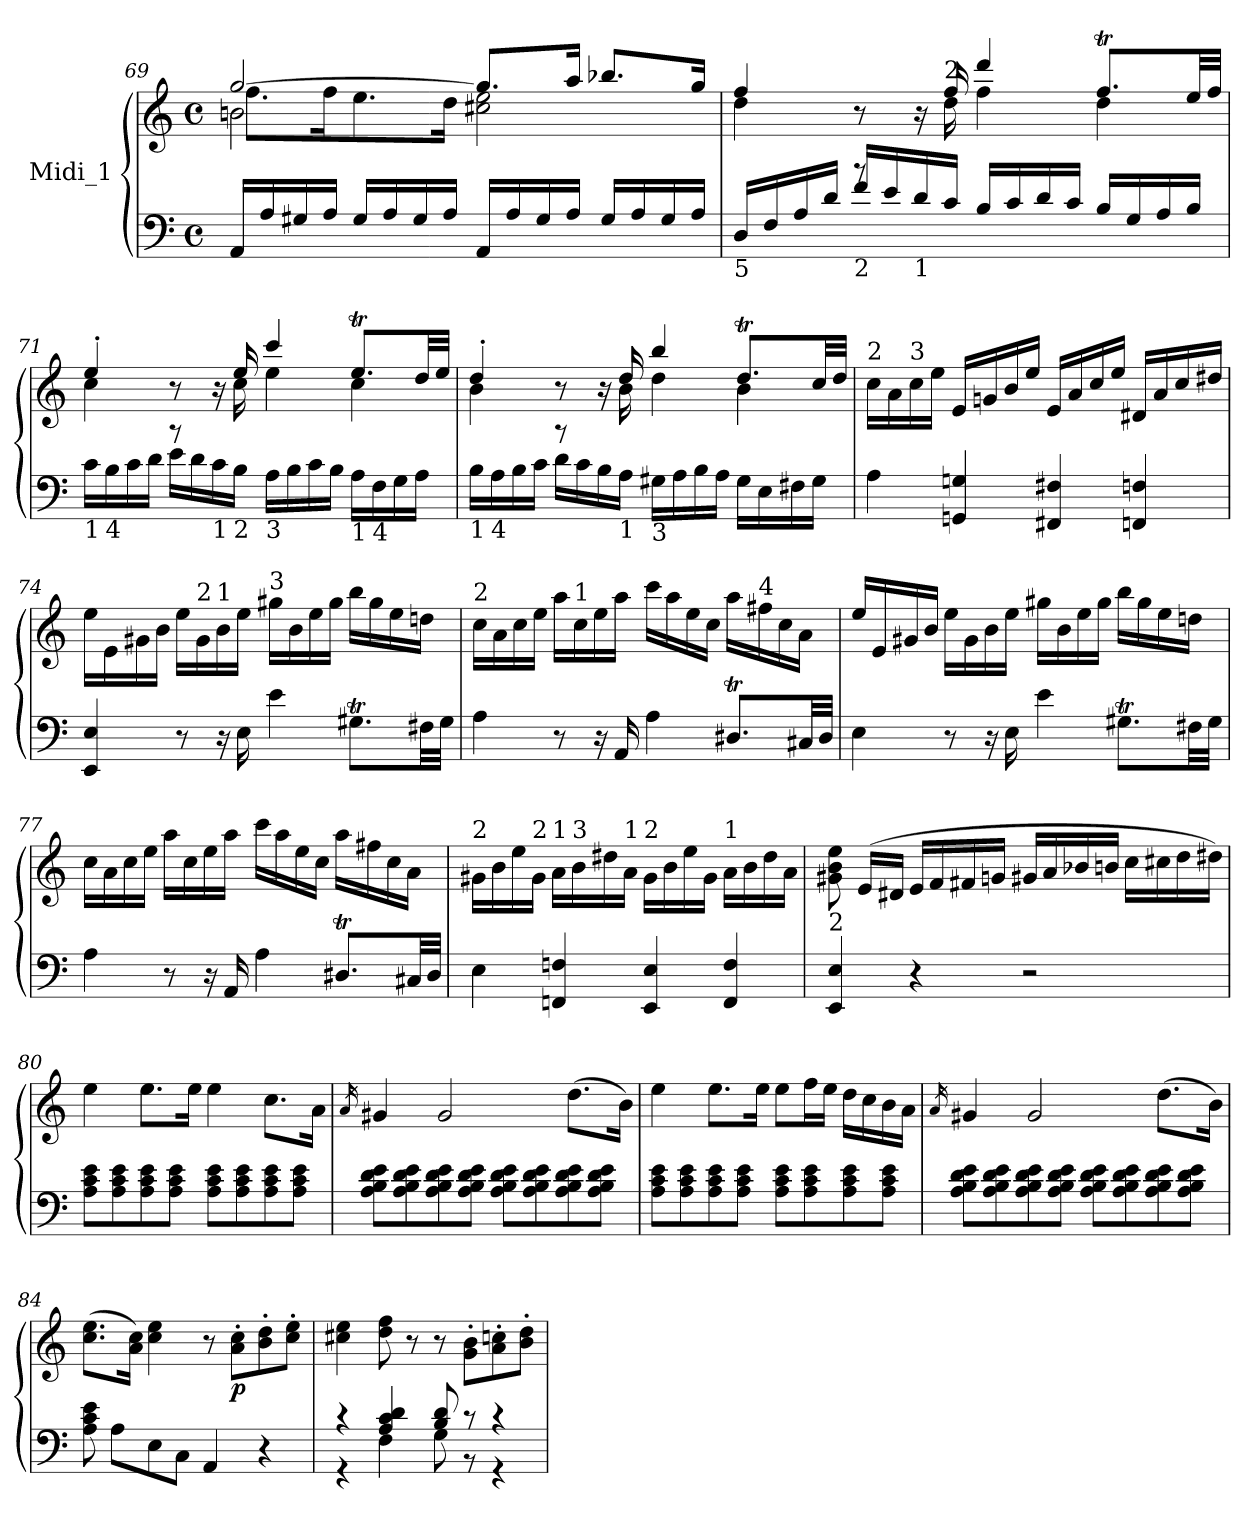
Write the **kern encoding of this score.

**kern	**kern	**dynam
*part1	*part1	*part1
*staff2	*staff1	*staff1/2
*I"Midi_1	*	*
!!LO:PB:g=z
*clefF4	*clefG2	*
*k[]	*k[]	*
*M4/4	*M4/4	*
*met(c)	*met(c)	*
=69	=69	=69
*^	*^	*
*	*	*	*^	*
2ryy	16AA/LL	[2gg/	2bni\	8.ff\L	.
.	16A/	.	.	.	.
.	16G#X/	.	.	.	.
.	16A/JJ	.	.	16ff\K	.
.	16G#/LL	.	.	8.ee\	.
.	16A/	.	.	.	.
.	16G#/	.	.	.	.
.	16A/JJ	.	.	16dd\Jk	.
2ryy	16AA/LL	8.gg/L]	2cc#X\ 2ee\	2ryy	.
.	16A/	.	.	.	.
.	16G#/	.	.	.	.
.	16A/JJ	16aa/Jk	.	.	.
.	16G#/LL	8.bb-X/L	.	.	.
.	16A/	.	.	.	.
.	16G#/	.	.	.	.
.	16A/JJ	16gg/Jk	.	.	.
*	*	*	*v	*v	*
=70	=70	=70	=70	=70
*	*^	*	*	*
!LO:TX:b:t=5	!	!	!	!	!
4ryy	2ryy	16D/LL	4ff/	4dd\	.
.	.	16F/	.	.	.
.	.	16A/	.	.	.
.	.	16d/JJ	.	.	.
!LO:TX:b:t=2	!	!	!	!	!
8rb	.	16f/LL	8r	8.ryy	.
.	.	16e/	.	.	.
!LO:TX:b:t=1	!	!	!	!	!
16ryy	.	16d/	16r	.	.
!	!	!	!LO:TX:a:t=2	!	!
2ryy	.	16c/JJ	16ff/	16dd\	.
.	2ryy	16B/LL	4ddd/	4ff\	.
.	.	16c/	.	.	.
.	.	16d/	.	.	.
.	.	16c/JJ	.	.	.
.	.	16B/LL	8.ffT/L	4dd\	.
.	.	16G/	.	.	.
.	.	16A/	.	.	.
16ryy	.	16B/JJ	32ee/LL	.	.
.	.	.	32ff/JJJ	.	.
*	*v	*v	*	*	*
!!LO:LB:g=z	!!
=71	=71	=71	=71	=71
!LO:TX:b:t=1	!	!	!	!
4ryy	16c\LL	4ee'/	4cc\	.
!	!LO:TX:b:t=4	!	!	!
.	16B\	.	.	.
.	16c\	.	.	.
.	16d\JJ	.	.	.
8rb	16e\LL	8r	8.ryy	.
.	16d\	.	.	.
!LO:TX:b:t=1	!	!	!	!
16ryy	16c\	16r	.	.
!LO:TX:b:t=2	!	!	!	!
2ryy	16B\JJ	16ee/	16cc\	.
!	!LO:TX:b:t=3	!	!	!
.	16A\LL	4ccc/	4ee\	.
.	16B\	.	.	.
.	16c\	.	.	.
.	16B\JJ	.	.	.
!	!LO:TX:b:t=1	!	!	!
.	16A\LL	8.eet/L	4cc\	.
!	!LO:TX:b:t=4	!	!	!
.	16F\	.	.	.
.	16G\	.	.	.
16ryy	16A\JJ	32dd/LL	.	.
.	.	32ee/JJJ	.	.
=72	=72	=72	=72	=72
!LO:TX:b:t=1	!	!	!	!
4ryy	16B\LL	4dd'/	4b\	.
!	!LO:TX:b:t=4	!	!	!
.	16A\	.	.	.
.	16B\	.	.	.
.	16c\JJ	.	.	.
8rb	16d\LL	8r	8.ryy	.
.	16c\	.	.	.
16ryy	16B\	16r	.	.
!LO:TX:b:t=1	!	!	!	!
2ryy	16A\JJ	16dd/	16b\	.
!	!LO:TX:b:t=3	!	!	!
.	16G#X\LL	4bb/	4dd\	.
.	16A\	.	.	.
.	16B\	.	.	.
.	16A\JJ	.	.	.
.	16G#\LL	8.ddT/L	4b\	.
.	16E\	.	.	.
.	16F#X\	.	.	.
16ryy	16G#\JJ	32cc/LL	.	.
.	.	32dd/JJJ	.	.
*v	*v	*	*	*
*	*v	*v	*
!!LO:LB:g=z
=73	=73	=73
!	!LO:TX:a:t=2	!
4A\	16cc\LL	.
.	16a\	.
!	!LO:TX:a:t=3	!
.	16cc\	.
.	16ee\JJ	.
4GGni/ 4Gni/	16e/LL	.
.	16gni/	.
.	16b/	.
.	16ee/JJ	.
4FF#X/ 4F#X/	16e/LL	.
.	16a/	.
.	16cc/	.
.	16ee/JJ	.
4FFn/ 4Fn/	16d#X/LL	.
.	16a/	.
.	16cc/	.
.	16dd#X/JJ	.
=74	=74	=74
4EE/ 4E/	16ee\LL	.
.	16e\	.
.	16g#X\	.
.	16b\JJ	.
8r	16ee\LL	.
!	!LO:TX:a:t=2	!
.	16g#\	.
!	!LO:TX:a:t=1	!
16r	16b\	.
16E\	16ee\JJ	.
!	!LO:TX:a:t=3	!
4e\	16gg#X\LL	.
.	16b\	.
.	16ee\	.
.	16gg#\JJ	.
8.G#Xt\L	16bb\LL	.
.	16gg#\	.
.	16ee\	.
32F#X\LL	16ddni\JJ	.
32G#\JJJ	.	.
!!LO:LB:g=z
=75	=75	=75
!	!LO:TX:a:t=2	!
4A\	16cc\LL	.
.	16a\	.
.	16cc\	.
.	16ee\JJ	.
8r	16aa\LL	.
!	!LO:TX:a:t=1	!
.	16cc\	.
16r	16ee\	.
16AA/	16aa\JJ	.
4A\	16ccc\LL	.
.	16aa\	.
.	16ee\	.
.	16cc\JJ	.
8.D#Xt/L	16aa\LL	.
!	!LO:TX:a:t=4	!
.	16ff#X\	.
.	16cc\	.
32C#X/LL	16a\JJ	.
32D#/JJJ	.	.
=76	=76	=76
4E\	16ee/LL	.
.	16e/	.
.	16g#X/	.
.	16b/JJ	.
8r	16ee\LL	.
.	16g#\	.
16r	16b\	.
16E\	16ee\JJ	.
4e\	16gg#X\LL	.
.	16b\	.
.	16ee\	.
.	16gg#\JJ	.
8.G#Xt\L	16bb\LL	.
.	16gg#\	.
.	16ee\	.
32F#X\LL	16ddni\JJ	.
32G#\JJJ	.	.
!!LO:LB:g=z
=77	=77	=77
4A\	16cc\LL	.
.	16a\	.
.	16cc\	.
.	16ee\JJ	.
8r	16aa\LL	.
.	16cc\	.
16r	16ee\	.
16AA/	16aa\JJ	.
4A\	16ccc\LL	.
.	16aa\	.
.	16ee\	.
.	16cc\JJ	.
8.D#Xt/L	16aa\LL	.
.	16ff#X\	.
.	16cc\	.
32C#X/LL	16a\JJ	.
32D#/JJJ	.	.
=78	=78	=78
!	!LO:TX:a:t=2	!
4E\	16g#X\LL	.
.	16b\	.
.	16ee\	.
!	!LO:TX:a:t=2	!
.	16g#\JJ	.
!	!LO:TX:a:t=1	!
4FFni/ 4Fni/	16a\LL	.
!	!LO:TX:a:t=3	!
.	16b\	.
.	16dd#X\	.
!	!LO:TX:a:t=1	!
.	16a\JJ	.
!	!LO:TX:a:t=2	!
4EE/ 4E/	16g#\LL	.
.	16b\	.
.	16ee\	.
.	16g#\JJ	.
!	!LO:TX:a:t=1	!
4FF/ 4F/	16a\LL	.
.	16b\	.
.	16dd#\	.
.	16a\JJ	.
!!LO:LB:g=z
=79	=79	=79
!	!LO:TX:b:t=2	!
4EE/ 4E/	8g#X\ 8b\ 8ee\	.
.	(>16e/LL	.
.	16d#X/JJ	.
4r	16e/LL	.
.	16f/	.
.	16f#X/	.
.	16gn/JJ	.
2r	16g#X/LL	.
.	16a/	.
.	16b-X/	.
.	16bn/JJ	.
.	16cc\LL	.
.	16cc#X\	.
.	16dd\	.
.	16dd#X\JJ)	.
=80	=80	=80
8A\ 8c\ 8e\L	4ee\	.
8A\ 8c\ 8e\	.	.
8A\ 8c\ 8e\	8.ee\L	.
8A\ 8c\ 8e\J	.	.
.	16ee\Jk	.
8A\ 8c\ 8e\L	4ee\	.
8A\ 8c\ 8e\	.	.
8A\ 8c\ 8e\	8.cc\L	.
8A\ 8c\ 8e\J	.	.
.	16a\Jk	.
!!LO:PB:g=z
=81	=81	=81
.	16qa/	.
8A\ 8B\ 8d\ 8e\L	4g#X/	.
8A\ 8B\ 8d\ 8e\	.	.
8A\ 8B\ 8d\ 8e\	2g#/	.
8A\ 8B\ 8d\ 8e\J	.	.
8A\ 8B\ 8d\ 8e\L	.	.
8A\ 8B\ 8d\ 8e\	.	.
8A\ 8B\ 8d\ 8e\	(>8.dd\L	.
8A\ 8B\ 8d\ 8e\J	.	.
.	16b\Jk)	.
!!LO:LB:g=z
=82	=82	=82
*^	*	*
8A\ 8c\ 8e\L	2ryy	4ee\	.
8A\ 8c\ 8e\	.	.	.
8A\ 8c\ 8e\	.	8.ee\L	.
8A\ 8c\ 8e\J	.	.	.
.	.	16ee\Jk	.
8A\ 8c\ 8e\L	2ryy	8ee\L	.
8A\ 8c\ 8e\	.	16ff\L	.
.	.	16ee\JJ	.
8A\ 8c\ 8e\	.	16dd\LL	.
.	.	16cc\	.
8A\ 8c\ 8e\J	.	16b\	.
.	.	16a\JJ	.
=83	=83	=83	=83
.	.	16qa/	.
8A\ 8B\ 8d\ 8e\L	2ryy	4g#X/	.
8A\ 8B\ 8d\ 8e\	.	.	.
8A\ 8B\ 8d\ 8e\	.	2g#/	.
8A\ 8B\ 8d\ 8e\J	.	.	.
8A\ 8B\ 8d\ 8e\L	2ryy	.	.
8A\ 8B\ 8d\ 8e\	.	.	.
8A\ 8B\ 8d\ 8e\	.	(>8.dd\L	.
8A\ 8B\ 8d\ 8e\J	.	.	.
.	.	16b\Jk)	.
=84	=84	=84	=84
8A\ 8c\ 8e\	2ryy	(>8.cc\ 8.ee\L	.
8A\L	.	.	.
.	.	16a\ 16cc\Jk)	.
8E\	.	4cc\ 4ee\	.
8C\J	.	.	.
4AA/	2ryy	8r	.
!	!	!	!LO:DY:b
.	.	8a\' 8cc\'L	p
4r	.	8b\' 8dd\'	.
.	.	8cc\' 8ee\'J	.
=85	=85	=85	=85
4r	4r	4cc#X\ 4ee\	.
4A/ 4c/ 4d/	4F\	8dd\ 8ff\	.
.	.	8r	.
8B/ 8d/	8G\	8r	.
8r	8r	8g\' 8b\'L	.
4r	4r	8a\' 8ccn\'	.
.	.	8b\' 8dd\'J	.
*v	*v	*	*
=	=	=
*-	*-	*-
